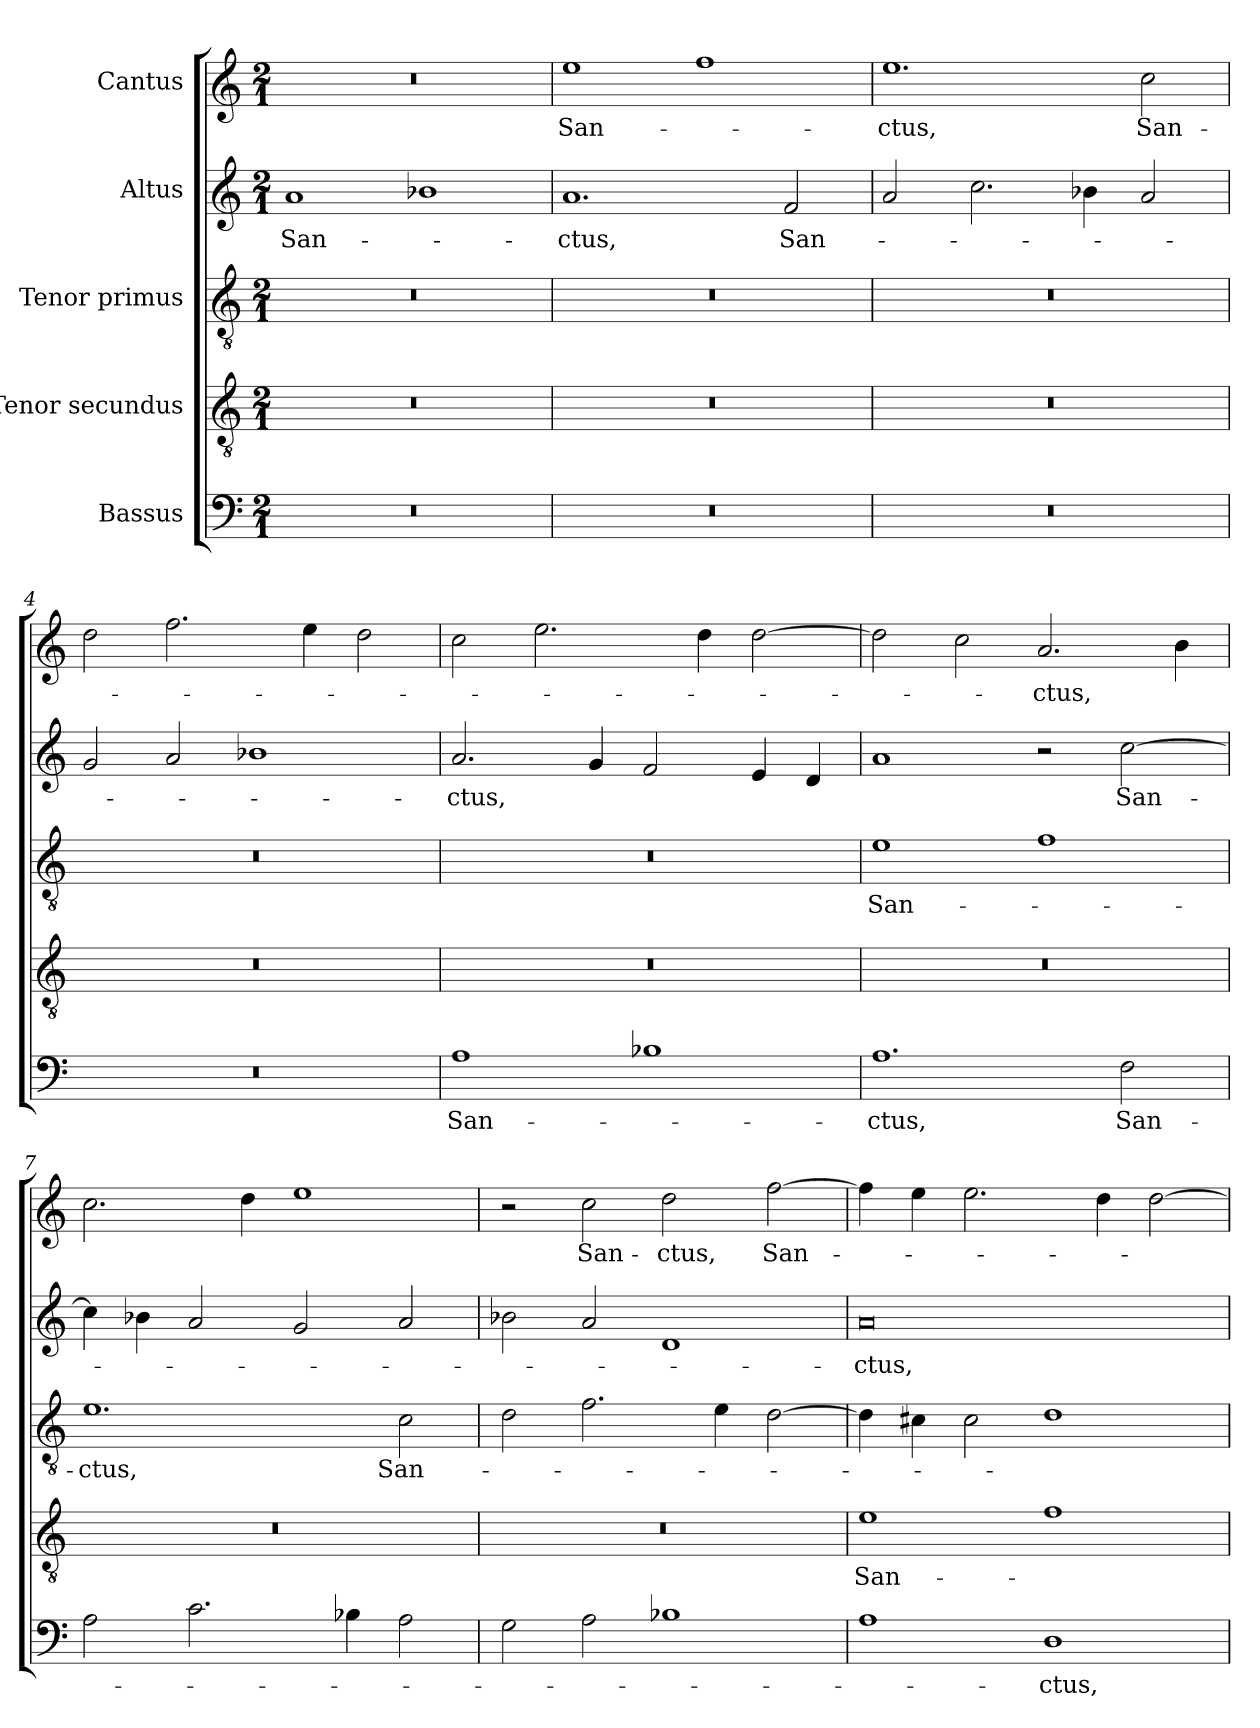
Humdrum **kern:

**kern	**text	**kern	**text	**kern	**text	**kern	**text	**kern	**text
*part5	*part5	*part4	*part4	*part3	*part3	*part2	*part2	*part1	*part1
*staff5	*staff5	*staff4	*staff4	*staff3	*staff3	*staff2	*staff2	*staff1	*staff1
*I"Bassus	*	*I"Tenor secundus	*	*I"Tenor primus	*	*I"Altus	*	*I"Cantus	*
*clefF4	*	*clefGv2	*	*clefGv2	*	*clefG2	*	*clefG2	*
*k[]	*	*k[]	*	*k[]	*	*k[]	*	*k[]	*
*M2/1	*	*M2/1	*	*M2/1	*	*M2/1	*	*M2/1	*
=1	=1	=1	=1	=1	=1	=1	=1	=1	=1
0r	.	0r	.	0r	.	1a/	San-	0r	.
.	.	.	.	.	.	1b-X\	.	.	.
=2	=2	=2	=2	=2	=2	=2	=2	=2	=2
0r	.	0r	.	0r	.	1.a/	-ctus,	1ee\	San-
.	.	.	.	.	.	.	.	1ff\	.
.	.	.	.	.	.	2f/	San-	.	.
=3	=3	=3	=3	=3	=3	=3	=3	=3	=3
0r	.	0r	.	0r	.	2a/	.	1.ee\	-ctus,
.	.	.	.	.	.	2.cc\	.	.	.
.	.	.	.	.	.	4b-X\	.	.	.
.	.	.	.	.	.	2a/	.	2cc\	San-
=4	=4	=4	=4	=4	=4	=4	=4	=4	=4
0r	.	0r	.	0r	.	2g/	.	2dd\	.
.	.	.	.	.	.	2a/	.	2.ff\	.
.	.	.	.	.	.	1b-X\	.	.	.
.	.	.	.	.	.	.	.	4ee\	.
.	.	.	.	.	.	.	.	2dd\	.
=5	=5	=5	=5	=5	=5	=5	=5	=5	=5
1A\	San-	0r	.	0r	.	2.a/	-ctus,	2cc\	.
.	.	.	.	.	.	.	.	2.ee\	.
.	.	.	.	.	.	4g/	.	.	.
1B-X\	.	.	.	.	.	2f/	.	.	.
.	.	.	.	.	.	.	.	4dd\	.
.	.	.	.	.	.	4e/	.	[2dd\	.
.	.	.	.	.	.	4d/	.	.	.
=6	=6	=6	=6	=6	=6	=6	=6	=6	=6
1.A\	-ctus,	0r	.	1e\	San-	1a/	.	2dd\]	.
.	.	.	.	.	.	.	.	2cc\	.
.	.	.	.	1f\	.	2r	.	2.a/	-ctus,
2F\	San-	.	.	.	.	[2cc\	San-	.	.
.	.	.	.	.	.	.	.	4b\	.
=7	=7	=7	=7	=7	=7	=7	=7	=7	=7
2A\	.	0r	.	1.e\	-ctus,	4cc\]	.	2.cc\	.
.	.	.	.	.	.	4b-X\	.	.	.
2.c\	.	.	.	.	.	2a/	.	.	.
.	.	.	.	.	.	.	.	4dd\	.
.	.	.	.	.	.	2g/	.	1ee\	.
4B-X\	.	.	.	.	.	.	.	.	.
2A\	.	.	.	2c\	San-	2a/	.	.	.
=8	=8	=8	=8	=8	=8	=8	=8	=8	=8
2G\	.	0r	.	2d\	.	2b-X\	.	2r	.
2A\	.	.	.	2.f\	.	2a/	.	2cc\	San-
1B-X\	.	.	.	.	.	1d/	.	2dd\	-ctus,
.	.	.	.	4e\	.	.	.	.	.
.	.	.	.	[2d\	.	.	.	[2ff\	San-
=9	=9	=9	=9	=9	=9	=9	=9	=9	=9
1A\	.	1e\	San-	4d\]	.	0a/	-ctus,	4ff\]	.
.	.	.	.	4c#X\	.	.	.	4ee\	.
.	.	.	.	2c#\	.	.	.	2.ee\	.
1D\	-ctus,	1f\	.	1d\	.	.	.	.	.
.	.	.	.	.	.	.	.	4dd\	.
.	.	.	.	.	.	.	.	[2dd\	.
=	=	=	=	=	=	=	=	=	=
*-	*-	*-	*-	*-	*-	*-	*-	*-	*-
